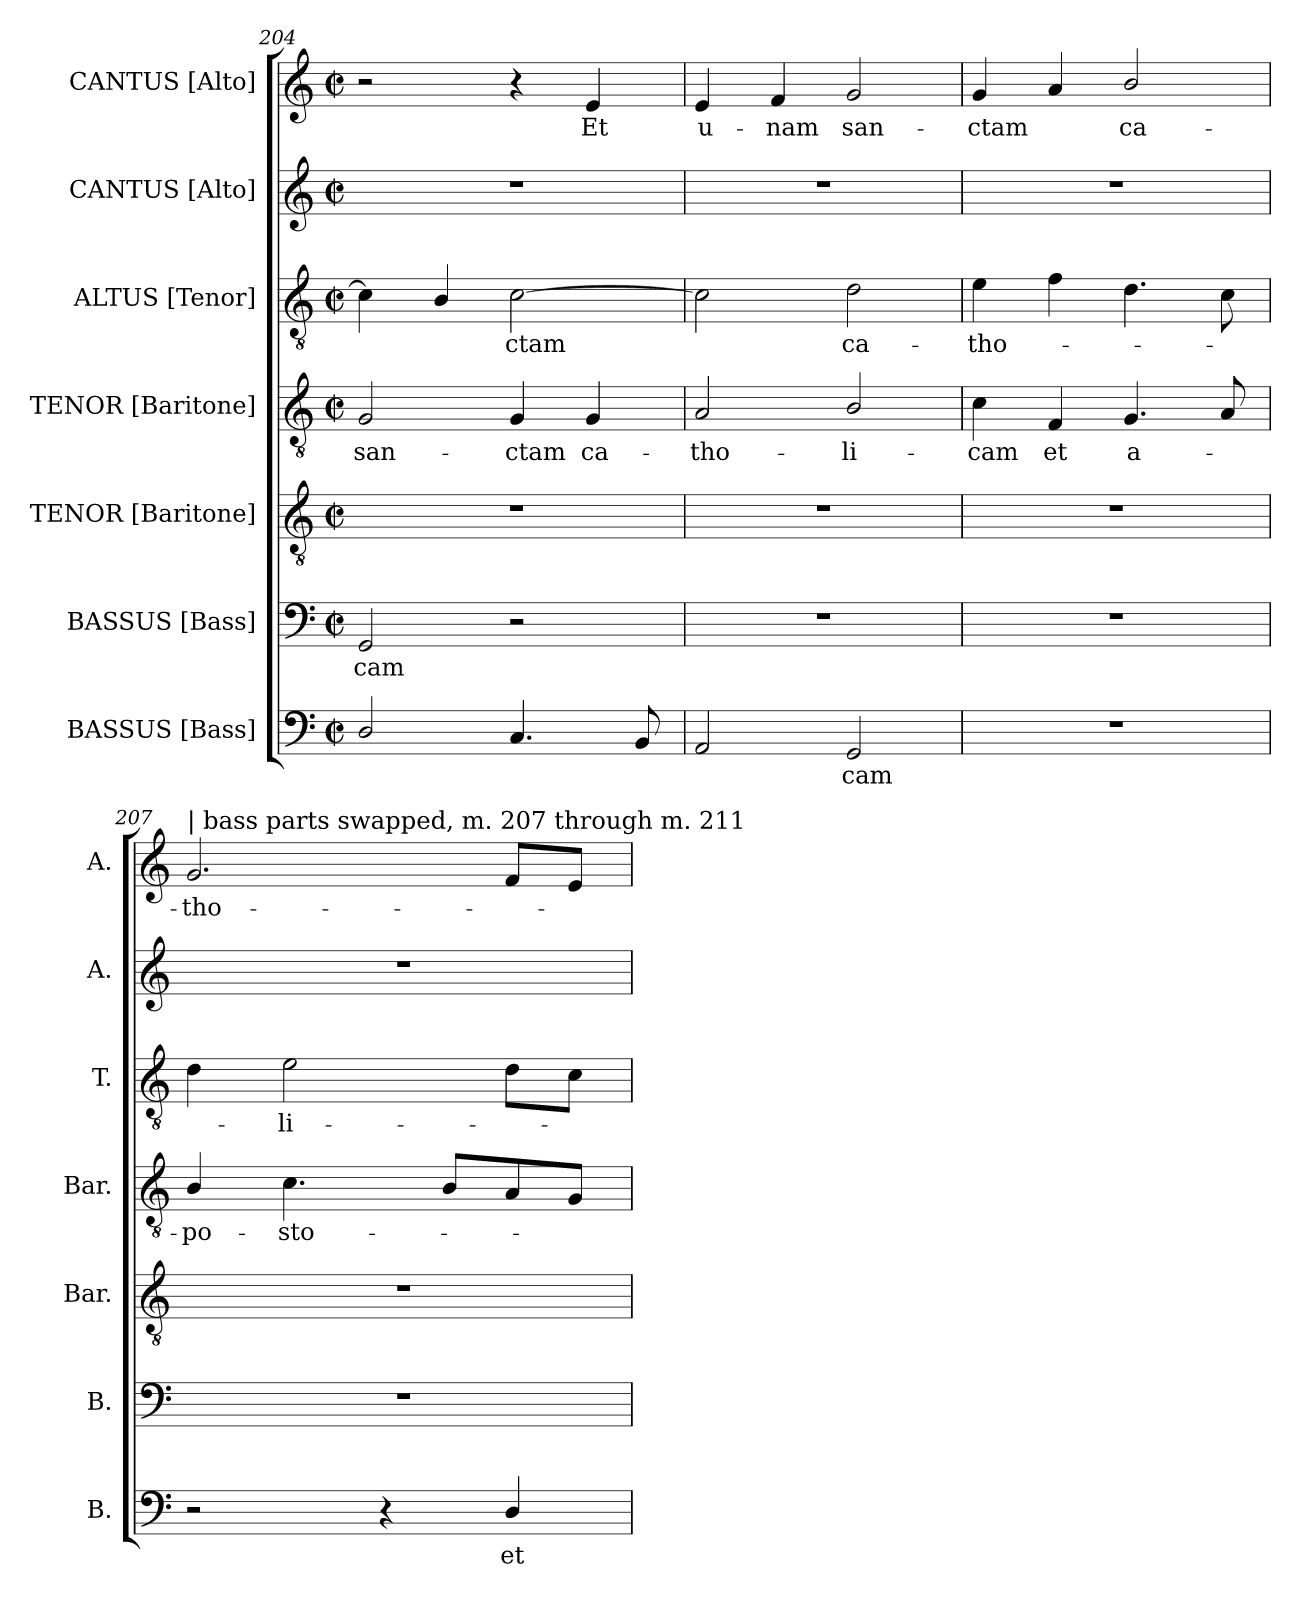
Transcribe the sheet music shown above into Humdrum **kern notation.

**kern	**text	**kern	**text	**kern	**kern	**text	**kern	**text	**kern	**kern	**text
*part7	*part7	*part6	*part6	*part5	*part4	*part4	*part3	*part3	*part2	*part1	*part1
*staff7	*staff7	*staff6	*staff6	*staff5	*staff4	*staff4	*staff3	*staff3	*staff2	*staff1	*staff1
*I"BASSUS [Bass]	*	*I"BASSUS [Bass]	*	*I"TENOR [Baritone]	*I"TENOR [Baritone]	*	*I"ALTUS [Tenor]	*	*I"CANTUS [Alto]	*I"CANTUS [Alto]	*
*I'B.	*	*I'B.	*	*I'Bar.	*I'Bar.	*	*I'T.	*	*I'A.	*I'A.	*
!!LO:LB:g=z
*clefF4	*	*clefF4	*	*clefGv2	*clefGv2	*	*clefGv2	*	*clefG2	*clefG2	*
*	*	*	*	*ITrd7c12	*ITrd7c12	*	*ITrd7c12	*	*	*	*
*k[]	*	*k[]	*	*k[]	*k[]	*	*k[]	*	*k[]	*k[]	*
*C:	*	*C:	*	*C:	*C:	*	*C:	*	*C:	*C:	*
*M2/2	*	*M2/2	*	*M2/2	*M2/2	*	*M2/2	*	*M2/2	*M2/2	*
*met(c|)	*	*met(c|)	*	*met(c|)	*met(c|)	*	*met(c|)	*	*met(c|)	*met(c|)	*
=204	=204	=204	=204	=204	=204	=204	=204	=204	=204	=204	=204
!	!	!	!LO:LY:b:color=#000000	!	!	!	!	!	!	!	!
!	!	!	!	!	!	!LO:LY:b:color=#000000	!	!	!	!	!
2Di/	.	2GGi/	-cam	1r	2GGi/	san-	4Ci\]	.	1r	2r	.
.	.	.	.	.	.	.	4BBi/	.	.	.	.
!	!	!	!	!	!	!LO:LY:b:color=#000000	!	!	!	!	!
!	!	!	!	!	!	!	!	!LO:LY:b:color=#000000	!	!	!
4.Ci/	.	2r	.	.	4GGi/	-ctam	[>2Ci\	-ctam	.	4r	.
!	!	!	!	!	!	!LO:LY:b:color=#000000	!	!	!	!	!
!	!	!	!	!	!	!	!	!	!	!	!LO:LY:b:color=#000000
.	.	.	.	.	4GGi/	ca-	.	.	.	4ei/	Et
8BBi/	.	.	.	.	.	.	.	.	.	.	.
=205	=205	=205	=205	=205	=205	=205	=205	=205	=205	=205	=205
!	!	!	!	!	!	!LO:LY:b:color=#000000	!	!	!	!	!
!	!	!	!	!	!	!	!	!	!	!	!LO:LY:b:color=#000000
2AAi/	.	1r	.	1r	2AAi/	-tho-	2Ci\]	.	1r	4ei/	u-
!	!	!	!	!	!	!	!	!	!	!	!LO:LY:b:color=#000000
.	.	.	.	.	.	.	.	.	.	4fi/	-nam
!	!LO:LY:b:color=#000000	!	!	!	!	!	!	!	!	!	!
!	!	!	!	!	!	!LO:LY:b:color=#000000	!	!	!	!	!
!	!	!	!	!	!	!	!	!LO:LY:b:color=#000000	!	!	!
!	!	!	!	!	!	!	!	!	!	!	!LO:LY:b:color=#000000
2GGi/	-cam	.	.	.	2BBi/	-li-	2Di\	ca-	.	2gi/	san-
=206	=206	=206	=206	=206	=206	=206	=206	=206	=206	=206	=206
!	!	!	!	!	!	!LO:LY:b:color=#000000	!	!	!	!	!
!	!	!	!	!	!	!	!	!LO:LY:b:color=#000000	!	!	!
!	!	!	!	!	!	!	!	!	!	!	!LO:LY:b:color=#000000
1r	.	1r	.	1r	4Ci\	-cam	4Ei\	-tho-	1r	4gi/	-ctam
!	!	!	!	!	!	!LO:LY:b:color=#000000	!	!	!	!	!
.	.	.	.	.	4FFi/	et	4Fi\	.	.	4ai/	.
!	!	!	!	!	!	!LO:LY:b:color=#000000	!	!	!	!	!
!	!	!	!	!	!	!	!	!	!	!	!LO:LY:b:color=#000000
.	.	.	.	.	4.GGi/	a-	4.Di\	.	.	2bi/	ca-
.	.	.	.	.	8AAi/	.	8Ci\	.	.	.	.
=207	=207	=207	=207	=207	=207	=207	=207	=207	=207	=207	=207
!	!	!	!	!	!	!LO:LY:b:color=#000000	!	!	!	!	!
!	!	!	!	!	!	!	!	!	!	!LO:TX:a:t=|  bass parts swapped, m. 207 through m. 211	!
!	!	!	!	!	!	!	!	!	!	!	!LO:LY:b:color=#000000
2r	.	1r	.	1r	4BBi/	-po-	4Di\	.	1r	2.gi/	-tho-
!	!	!	!	!	!	!LO:LY:b:color=#000000	!	!	!	!	!
!	!	!	!	!	!	!	!	!LO:LY:b:color=#000000	!	!	!
.	.	.	.	.	4.Ci\	-sto-	2Ei\	-li-	.	.	.
4r	.	.	.	.	.	.	.	.	.	.	.
.	.	.	.	.	8BBi/L	.	.	.	.	.	.
!	!LO:LY:b:color=#000000	!	!	!	!	!	!	!	!	!	!
4Di/	et	.	.	.	8AAi/	.	8Di\L	.	.	8fi/L	.
.	.	.	.	.	8GGi/J	.	8Ci\J	.	.	8ei/J	.
=	=	=	=	=	=	=	=	=	=	=	=
*-	*-	*-	*-	*-	*-	*-	*-	*-	*-	*-	*-
